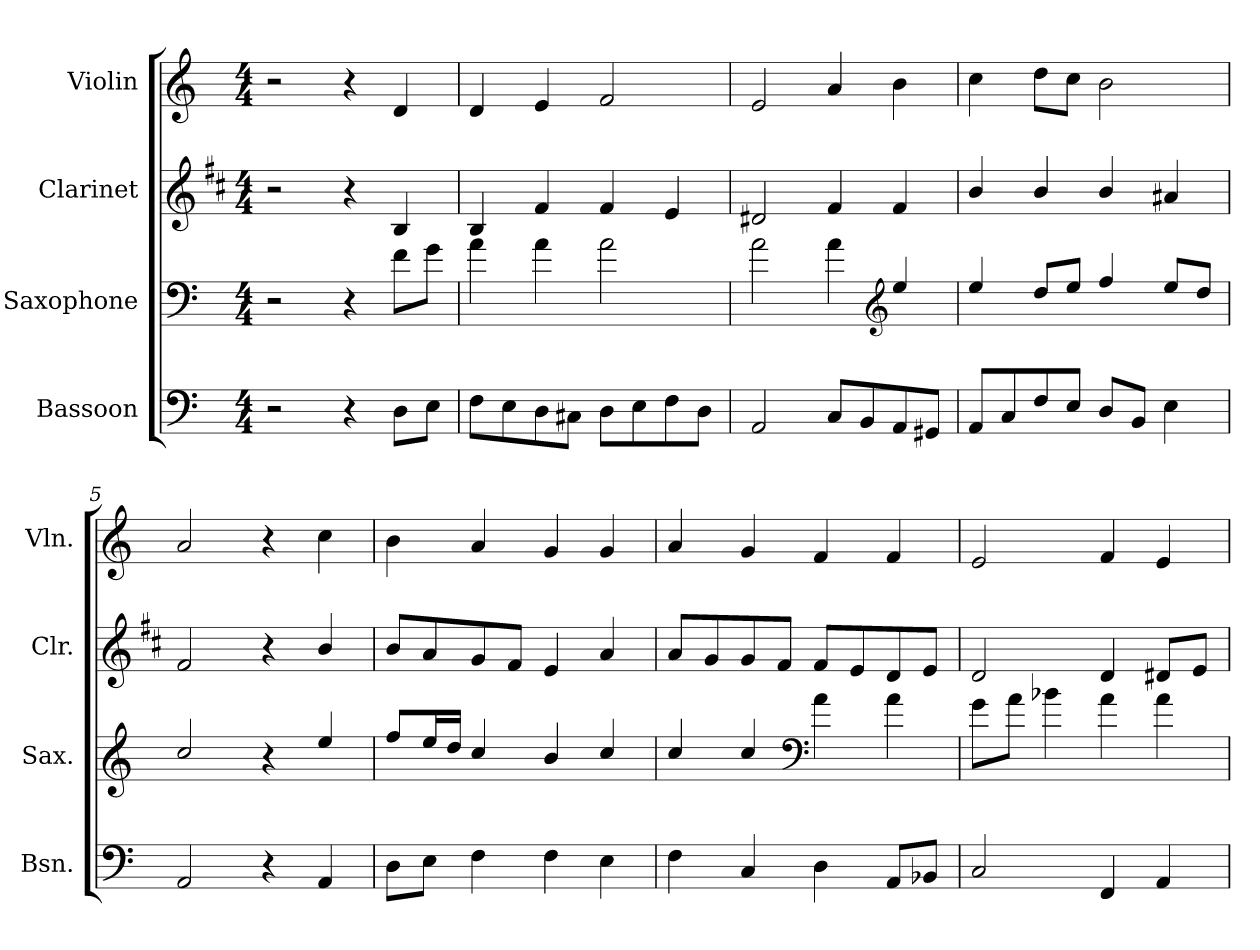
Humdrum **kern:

**kern	**kern	**kern	**kern
*part4	*part3	*part2	*part1
*staff4	*staff3	*staff2	*staff1
*I"Bassoon	*I"Saxophone	*I"Clarinet	*I"Violin
*I'Bsn.	*I'Sax.	*I'Clr.	*I'Vln.
*clefF4	*clefF4	*clefG2	*clefG2
*	*ITrd8c14	*ITrd1c2	*
*k[]	*k[]	*k[]	*k[]
*M4/4	*M4/4	*M4/4	*M4/4
*MM84	*MM84	*MM84	*MM84
=1	=1	=1	=1
2r	2r	2r	2r
4r	4r	4r	4r
8D\L	8F\L	4A/	4d/
8E\J	8G\J	.	.
=2	=2	=2	=2
8F\L	4A\	4A/	4d/
8E\	.	.	.
8D\	4A\	4e/	4e/
8C#X\J	.	.	.
8D\L	2A\	4e/	2f/
8E\	.	.	.
8F\	.	4d/	.
8D\J	.	.	.
=3	=3	=3	=3
2AA/	2A\	2c#X/	2e/
8C/L	4A\	4e/	4a/
8BB/	.	.	.
*	*clefG2	*	*
8AA/	4e/	4e/	4b\
8GG#X/J	.	.	.
=4	=4	=4	=4
8AA/L	4e/	4a/	4cc\
8C/	.	.	.
8F/	8d/L	4a/	8dd\L
8E/J	8e/J	.	8cc\J
8D/L	4f/	4a/	2b\
8BB/J	.	.	.
4E\	8e/L	4g#X/	.
.	8d/J	.	.
=5	=5	=5	=5
2AA/	2c/	2e/	2a/
4r	4r	4r	4r
4AA/	4e/	4a/	4cc\
=6	=6	=6	=6
8D\L	8f/L	8a/L	4b\
8E\J	16e/L	8g/	.
.	16d/JJ	.	.
4F\	4c/	8f/	4a/
.	.	8e/J	.
4F\	4B/	4d/	4g/
4E\	4c/	4g/	4g/
!!LO:LB:g=z
=7	=7	=7	=7
4F\	4c/	8g/L	4a/
.	.	8f/	.
4C/	4c/	8f/	4g/
.	.	8e/J	.
*	*clefF4	*	*
4D\	4A\	8e/L	4f/
.	.	8d/	.
8AA/L	4A\	8c/	4f/
8BB-X/J	.	8d/J	.
=8	=8	=8	=8
2C/	8G\L	2c/	2e/
.	8A\J	.	.
.	4B-X\	.	.
4FF/	4A\	4c/	4f/
4AA/	4A\	8c#X/L	4e/
.	.	8d/J	.
=	=	=	=
*-	*-	*-	*-
